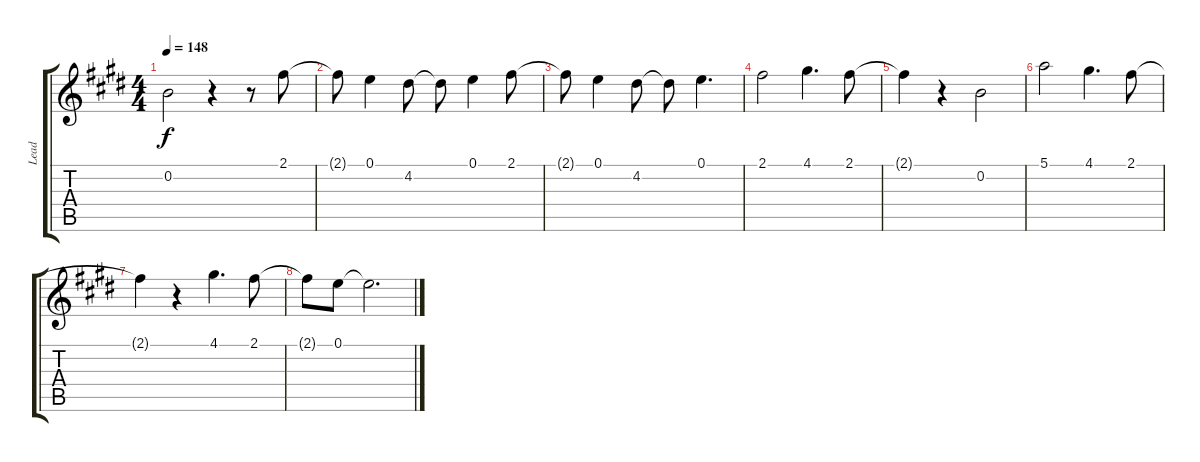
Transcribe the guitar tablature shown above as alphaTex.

\track ("Lead" "Lead") {instrument overdrivenguitar}
\staff {score tabs}
\tuning (E4 B3 G3 D3 A2 E2) {hide}
\ts (4 4)
\tempo 148
\clef g2
\ks e
0.2{t}.2{dy f} r.4 r.8 2.1.8 |
2.1{t}.8 0.1.4 4.2.8 4.2{t}.8 0.1.4 2.1.8 |
2.1{t}.8 0.1.4 4.2.8 4.2{t}.8 0.1.4{d} |
2.1.2 4.1.4{d} 2.1.8 |
2.1{t}.4 r.4 0.2.2 |
5.1.2 4.1.4{d} 2.1.8 |
2.1{t}.4 r.4 4.1.4{d} 2.1.8 |
2.1{t}.8 0.1.8 0.1{t}.2{d}
